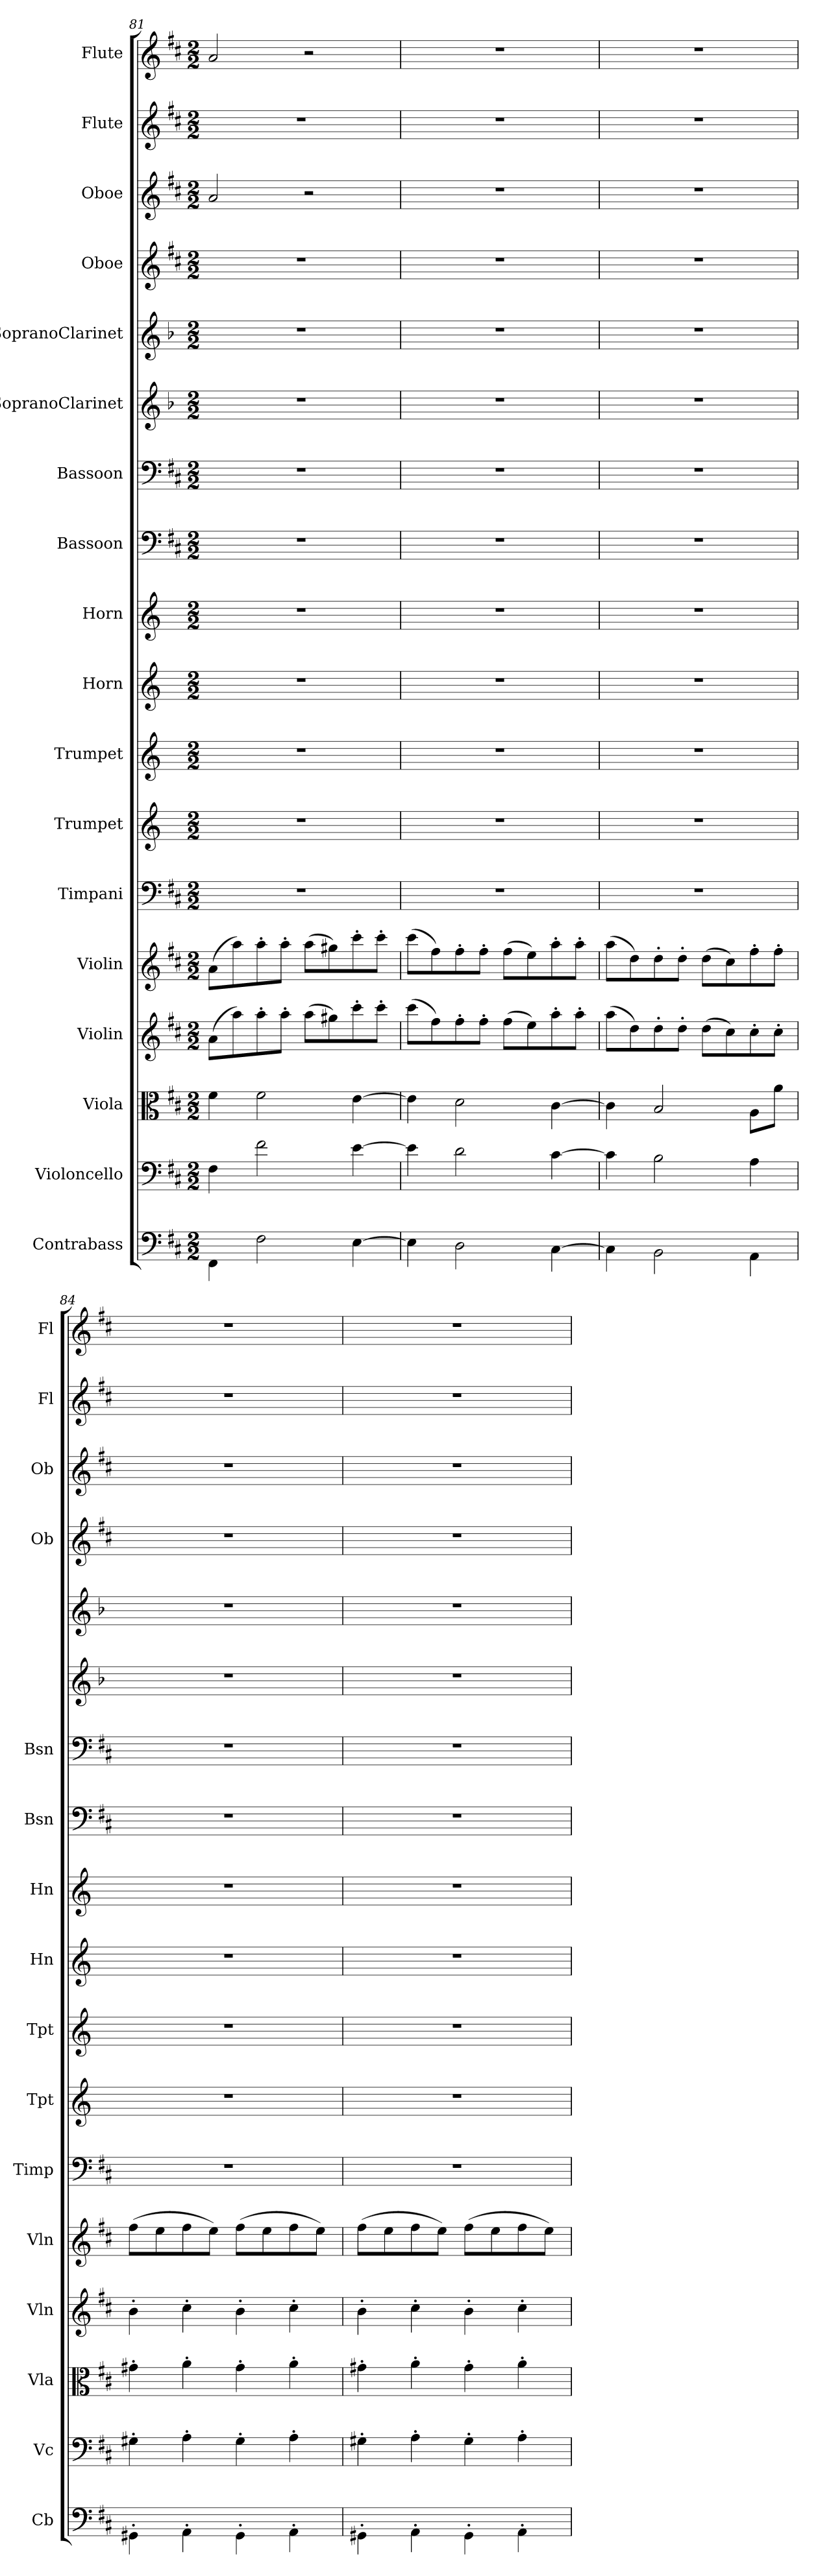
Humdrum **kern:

**kern	**kern	**kern	**kern	**kern	**kern	**kern	**kern	**kern	**kern	**kern	**kern	**kern	**kern	**kern	**kern	**kern	**kern
*part18	*part17	*part16	*part15	*part14	*part13	*part12	*part11	*part10	*part9	*part8	*part7	*part6	*part5	*part4	*part3	*part2	*part1
*staff18	*staff17	*staff16	*staff15	*staff14	*staff13	*staff12	*staff11	*staff10	*staff9	*staff8	*staff7	*staff6	*staff5	*staff4	*staff3	*staff2	*staff1
*I"Contrabass	*I"Violoncello	*I"Viola	*I"Violin	*I"Violin	*I"Timpani	*I"Trumpet	*I"Trumpet	*I"Horn	*I"Horn	*I"Bassoon	*I"Bassoon	*I"SopranoClarinet	*I"SopranoClarinet	*I"Oboe	*I"Oboe	*I"Flute	*I"Flute
*I'Cb	*I'Vc	*I'Vla	*I'Vln	*I'Vln	*I'Timp	*I'Tpt	*I'Tpt	*I'Hn	*I'Hn	*I'Bsn	*I'Bsn	*	*	*I'Ob	*I'Ob	*I'Fl	*I'Fl
*clefF4	*clefF4	*clefC3	*clefG2	*clefG2	*clefF4	*clefG2	*clefG2	*clefG2	*clefG2	*clefF4	*clefF4	*clefG2	*clefG2	*clefG2	*clefG2	*clefG2	*clefG2
*k[f#c#]	*k[f#c#]	*k[f#c#]	*k[f#c#]	*k[f#c#]	*k[f#c#]	*k[]	*k[]	*k[]	*k[]	*k[f#c#]	*k[f#c#]	*k[b-]	*k[b-]	*k[f#c#]	*k[f#c#]	*k[f#c#]	*k[f#c#]
*M2/2	*M2/2	*M2/2	*M2/2	*M2/2	*M2/2	*M2/2	*M2/2	*M2/2	*M2/2	*M2/2	*M2/2	*M2/2	*M2/2	*M2/2	*M2/2	*M2/2	*M2/2
=81	=81	=81	=81	=81	=81	=81	=81	=81	=81	=81	=81	=81	=81	=81	=81	=81	=81
4FF#\	4F#\	4f#\	(8a\L	(8a\L	1r	1r	1r	1r	1r	1r	1r	1r	1r	1r	2a/	1r	2a/
.	.	.	8aa\)	8aa\)	.	.	.	.	.	.	.	.	.	.	.	.	.
2F#\	2f#\	2f#\	8aa'\	8aa'\	.	.	.	.	.	.	.	.	.	.	.	.	.
.	.	.	8aa'\J	8aa'\J	.	.	.	.	.	.	.	.	.	.	.	.	.
.	.	.	(8aa\L	(8aa\L	.	.	.	.	.	.	.	.	.	.	2r	.	2r
.	.	.	8gg#X\)	8gg#X\)	.	.	.	.	.	.	.	.	.	.	.	.	.
[4E\	[4e\	[4e\	8ccc#'\	8ccc#'\	.	.	.	.	.	.	.	.	.	.	.	.	.
.	.	.	8ccc#'\J	8ccc#'\J	.	.	.	.	.	.	.	.	.	.	.	.	.
=82	=82	=82	=82	=82	=82	=82	=82	=82	=82	=82	=82	=82	=82	=82	=82	=82	=82
4E\]	4e\]	4e\]	(8ccc#\L	(8ccc#\L	1r	1r	1r	1r	1r	1r	1r	1r	1r	1r	1r	1r	1r
.	.	.	8ff#\)	8ff#\)	.	.	.	.	.	.	.	.	.	.	.	.	.
2D\	2d\	2d\	8ff#'\	8ff#'\	.	.	.	.	.	.	.	.	.	.	.	.	.
.	.	.	8ff#'\J	8ff#'\J	.	.	.	.	.	.	.	.	.	.	.	.	.
.	.	.	(8ff#\L	(8ff#\L	.	.	.	.	.	.	.	.	.	.	.	.	.
.	.	.	8ee\)	8ee\)	.	.	.	.	.	.	.	.	.	.	.	.	.
[4C#\	[4c#\	[4c#\	8aa'\	8aa'\	.	.	.	.	.	.	.	.	.	.	.	.	.
.	.	.	8aa'\J	8aa'\J	.	.	.	.	.	.	.	.	.	.	.	.	.
=83	=83	=83	=83	=83	=83	=83	=83	=83	=83	=83	=83	=83	=83	=83	=83	=83	=83
4C#\]	4c#\]	4c#\]	(8aa\L	(8aa\L	1r	1r	1r	1r	1r	1r	1r	1r	1r	1r	1r	1r	1r
.	.	.	8dd\)	8dd\)	.	.	.	.	.	.	.	.	.	.	.	.	.
2BB\	2B\	2B/	8dd'\	8dd'\	.	.	.	.	.	.	.	.	.	.	.	.	.
.	.	.	8dd'\J	8dd'\J	.	.	.	.	.	.	.	.	.	.	.	.	.
.	.	.	(8dd\L	(8dd\L	.	.	.	.	.	.	.	.	.	.	.	.	.
.	.	.	8cc#\)	8cc#\)	.	.	.	.	.	.	.	.	.	.	.	.	.
4AA\	4A\	8A\L	8cc#'\	8ff#'\	.	.	.	.	.	.	.	.	.	.	.	.	.
.	.	8a\J	8cc#'\J	8ff#'\J	.	.	.	.	.	.	.	.	.	.	.	.	.
=84	=84	=84	=84	=84	=84	=84	=84	=84	=84	=84	=84	=84	=84	=84	=84	=84	=84
4GG#X'\	4G#X'\	4g#X'\	4b'\	(8ff#\L	1r	1r	1r	1r	1r	1r	1r	1r	1r	1r	1r	1r	1r
.	.	.	.	8ee\	.	.	.	.	.	.	.	.	.	.	.	.	.
4AA'\	4A'\	4a'\	4cc#'\	8ff#\	.	.	.	.	.	.	.	.	.	.	.	.	.
.	.	.	.	8ee\J)	.	.	.	.	.	.	.	.	.	.	.	.	.
4GG#'\	4G#'\	4g#'\	4b'\	(8ff#\L	.	.	.	.	.	.	.	.	.	.	.	.	.
.	.	.	.	8ee\	.	.	.	.	.	.	.	.	.	.	.	.	.
4AA'\	4A'\	4a'\	4cc#'\	8ff#\	.	.	.	.	.	.	.	.	.	.	.	.	.
.	.	.	.	8ee\J)	.	.	.	.	.	.	.	.	.	.	.	.	.
=85	=85	=85	=85	=85	=85	=85	=85	=85	=85	=85	=85	=85	=85	=85	=85	=85	=85
4GG#X'\	4G#X'\	4g#X'\	4b'\	(8ff#\L	1r	1r	1r	1r	1r	1r	1r	1r	1r	1r	1r	1r	1r
.	.	.	.	8ee\	.	.	.	.	.	.	.	.	.	.	.	.	.
4AA'\	4A'\	4a'\	4cc#'\	8ff#\	.	.	.	.	.	.	.	.	.	.	.	.	.
.	.	.	.	8ee\J)	.	.	.	.	.	.	.	.	.	.	.	.	.
4GG#'\	4G#'\	4g#'\	4b'\	(8ff#\L	.	.	.	.	.	.	.	.	.	.	.	.	.
.	.	.	.	8ee\	.	.	.	.	.	.	.	.	.	.	.	.	.
4AA'\	4A'\	4a'\	4cc#'\	8ff#\	.	.	.	.	.	.	.	.	.	.	.	.	.
.	.	.	.	8ee\J)	.	.	.	.	.	.	.	.	.	.	.	.	.
=	=	=	=	=	=	=	=	=	=	=	=	=	=	=	=	=	=
*-	*-	*-	*-	*-	*-	*-	*-	*-	*-	*-	*-	*-	*-	*-	*-	*-	*-
